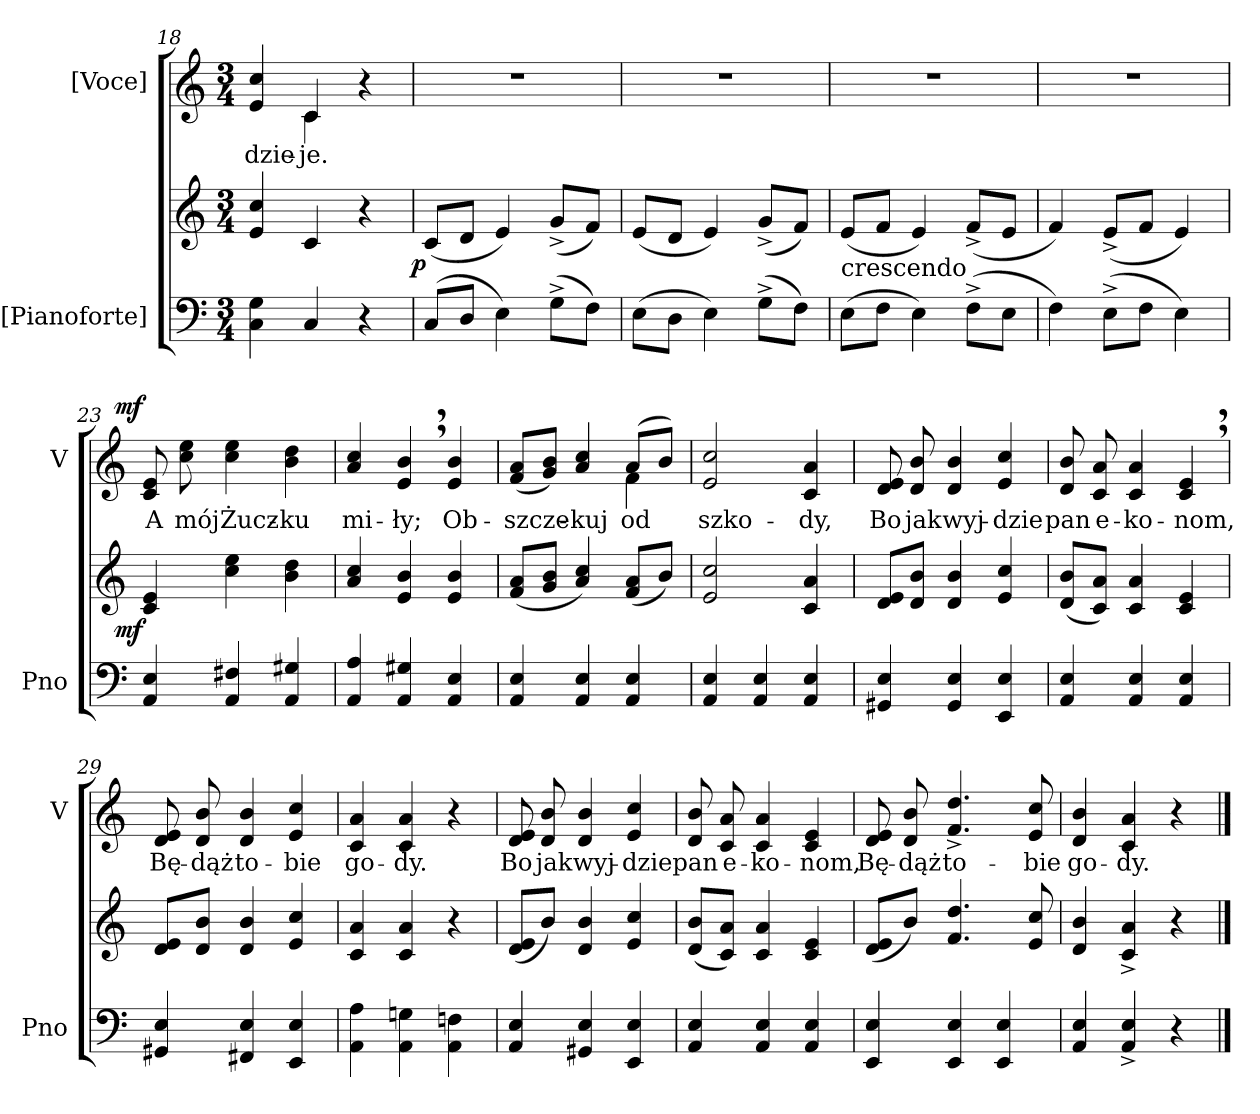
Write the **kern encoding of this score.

**kern	**kern	**dynam	**kern	**text	**dynam
*part2	*part2	*part2	*part1	*part1	*part1
*staff3	*staff2	*staff2/3	*staff1	*staff1	*staff1
*I"[Pianoforte]	*	*	*I"[Voce]	*	*
*I'Pno	*	*	*I'V	*	*
*clefF4	*clefG2	*	*clefG2	*	*
*k[]	*k[]	*	*k[]	*	*
*a:	*a:	*	*a:	*	*
*M3/4	*M3/4	*	*M3/4	*	*
=18	=18	=18	=18	=18	=18
*	*	*	*^	*	*
4C\ 4G\	4e/ 4cc/	.	4e/ 4cc/	4ryy	dzie-	.
4C/	4c/	.	4c/	4c\	-je.	.
4r	4r	.	4r	4ryy	.	.
=19	=19	=19	=19	=19	=19	=19
!	!	!LO:DY:rj	!	!	!	!
*	*	*	*v	*v	*	*
(<8C/L	(8c/L	p	2.r	.	.
8D/J	8d/J	.	.	.	.
4E\)	4e/)	.	.	.	.
(8G^\L	(8g^/L	.	.	.	.
8F\J)	8f/J)	.	.	.	.
=20	=20	=20	=20	=20	=20
(8E\L	(8e/L	.	2.r	.	.
8D\J	8d/J	.	.	.	.
4E\)	4e/)	.	.	.	.
(8G^\L	(8g^/L	.	.	.	.
8F\J)	8f/J)	.	.	.	.
=21	=21	=21	=21	=21	=21
!	!LO:TX:c:t=crescendo	!	!	!	!
(8E\L	(8e/L	.	2.r	.	.
8F\J	8f/J	.	.	.	.
4E\)	4e/)	.	.	.	.
(8F^\L	(8f^/L	.	.	.	.
8E\J	8e/J	.	.	.	.
=22	=22	=22	=22	=22	=22
4F\)	4f/)	.	2.r	.	.
(8E^\L	(8e^/L	.	.	.	.
8F\J	8f/J	.	.	.	.
4E\)	4e/)	.	.	.	.
=23	=23	=23	=23	=23	=23
!	!	!LO:DY:rj	!	!	!LO:DY:a:rj
4AA/ 4E/	4c/ 4e/	mf	8c/ 8e/	A	mf
.	.	.	8cc\ 8ee\	mój	.
4AA/ 4F#X/	4cc\ 4ee\	.	4cc\ 4ee\	Żucz-	.
4AA/ 4G#X/	4b\ 4dd\	.	4b\ 4dd\	-ku	.
=24	=24	=24	=24	=24	=24
4AA/ 4A/	4a/ 4cc/	.	4a/ 4cc/	mi-	.
4AA/ 4G#X/	4e/ 4b/	.	4e,/ 4b,/	-ły;	.
4AA/ 4E/	4e/ 4b/	.	4e/ 4b/	Ob-	.
=25	=25	=25	=25	=25	=25
*	*	*	*^	*	*
4AA/ 4E/	(8f/ 8a/L	.	(8f/ 8a/L	2ryy	-szcze-	.
.	8g/ 8b/J	.	8g/ 8b/J)	.	.	.
4AA/ 4E/	4a/ 4cc/)	.	4a/ 4cc/	.	-kuj	.
4AA/ 4E/	(8f/ 8a/L	.	(8a/L	4f\	od	.
.	8b/J)	.	8b/J)	.	.	.
*	*	*	*v	*v	*	*
=26	=26	=26	=26	=26	=26
4AA/ 4E/	2e/ 2cc/	.	2e/ 2cc/	szko-	.
4AA/ 4E/	.	.	.	.	.
4AA/ 4E/	4c/ 4a/	.	4c/ 4a/	-dy,	.
=27	=27	=27	=27	=27	=27
4GG#X/ 4E/	8d/ 8e/L	.	8d/ 8e/	Bo	.
.	8d/ 8b/J	.	8d/ 8b/	jak	.
4GG#/ 4E/	4d/ 4b/	.	4d/ 4b/	wyj-	.
4EE/ 4E/	4e/ 4cc/	.	4e/ 4cc/	-dzie	.
=28	=28	=28	=28	=28	=28
4AA/ 4E/	(8d/ 8b/L	.	8d/ 8b/	pan	.
.	8c/ 8a/J)	.	8c/ 8a/	e-	.
4AA/ 4E/	4c/ 4a/	.	4c/ 4a/	-ko-	.
4AA/ 4E/	4c/ 4e/	.	4c,/ 4e,/	-nom,	.
=29	=29	=29	=29	=29	=29
4GG#X/ 4E/	8d/ 8e/L	.	8d/ 8e/	Bę-	.
.	8d/ 8b/J	.	8d/ 8b/	-dąż	.
4FF#X/ 4E/	4d/ 4b/	.	4d/ 4b/	to-	.
4EE/ 4E/	4e/ 4cc/	.	4e/ 4cc/	-bie	.
=30	=30	=30	=30	=30	=30
4AA\ 4A\	4c/ 4a/	.	4c/ 4a/	go-	.
4AA\ 4Gn\	4c/ 4a/	.	4c/ 4a/	-dy.	.
4AA\ 4Fn\	4r	.	4r	.	.
=31	=31	=31	=31	=31	=31
4AA/ 4E/	(8d/ 8e/L	.	8d/ 8e/	Bo	.
.	8b/J)	.	8d/ 8b/	jak	.
4GG#X/ 4E/	4d/ 4b/	.	4d/ 4b/	wyj-	.
4EE/ 4E/	4e/ 4cc/	.	4e/ 4cc/	-dzie	.
=32	=32	=32	=32	=32	=32
4AA/ 4E/	(8d/ 8b/L	.	8d/ 8b/	pan	.
.	8c/ 8a/J)	.	8c/ 8a/	e-	.
4AA/ 4E/	4c/ 4a/	.	4c/ 4a/	-ko-	.
4AA/ 4E/	4c/ 4e/	.	4c/ 4e/	-nom,	.
=33	=33	=33	=33	=33	=33
4EE/ 4E/	(8d/ 8e/L	.	8d/ 8e/	Bę-	.
.	8b/J)	.	8d/ 8b/	-dąż	.
4EE/ 4E/	4.f/ 4.dd/	.	4.f^>/ 4.dd^>/	to-	.
4EE/ 4E/	.	.	.	.	.
.	8e/ 8cc/	.	8e/ 8cc/	-bie	.
=34	=34	=34	=34	=34	=34
4AA/ 4E/	4d/ 4b/	.	4d/ 4b/	go-	.
4AA^/ 4E^/	4c^/ 4a^/	.	4c/ 4a/	-dy.	.
4r	4r	.	4r	.	.
==	==	==	==	==	==
*-	*-	*-	*-	*-	*-
